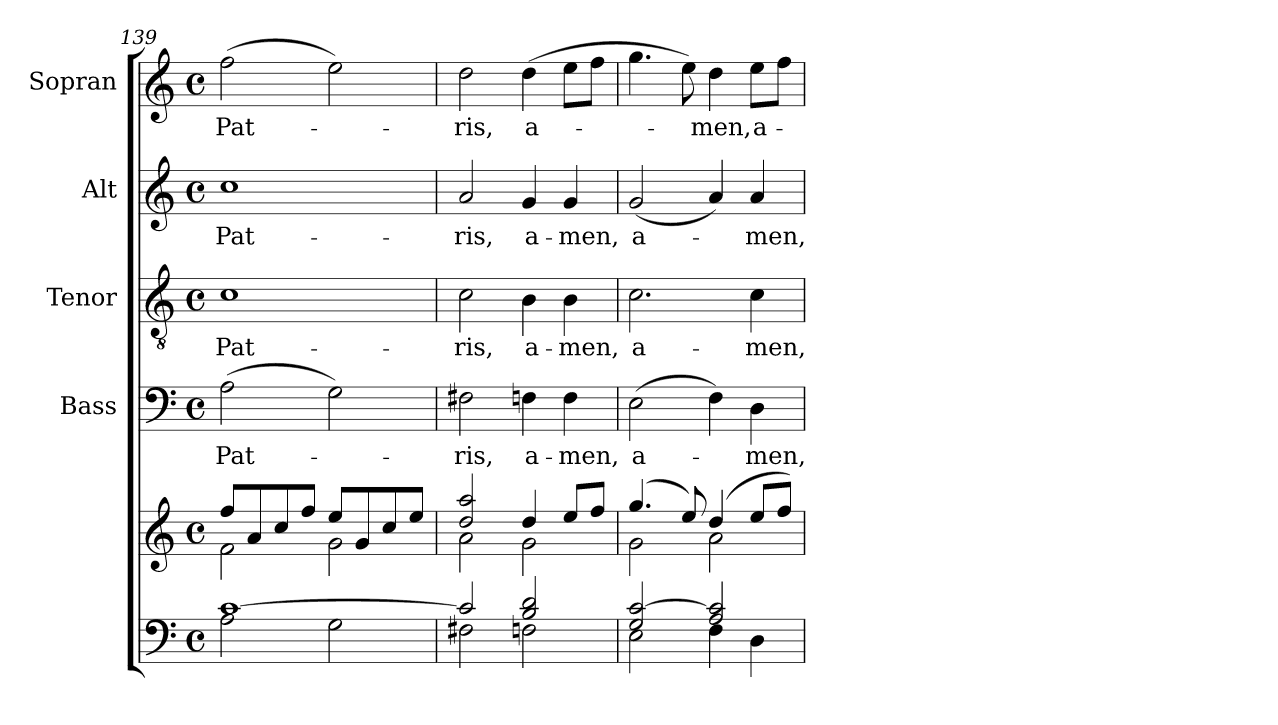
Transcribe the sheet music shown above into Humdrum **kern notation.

**kern	**kern	**kern	**text	**kern	**text	**kern	**text	**kern	**text
*part5	*part5	*part4	*part4	*part3	*part3	*part2	*part2	*part1	*part1
*staff6	*staff5	*staff4	*staff4	*staff3	*staff3	*staff2	*staff2	*staff1	*staff1
*	*	*I"Bass	*	*I"Tenor	*	*I"Alt	*	*I"Sopran	*
*	*	*I'B.	*	*I'T.	*	*I'A.	*	*I'S.	*
*clefF4	*clefG2	*clefF4	*	*clefGv2	*	*clefG2	*	*clefG2	*
*k[]	*k[]	*k[]	*	*k[]	*	*k[]	*	*k[]	*
*C:	*C:	*C:	*	*C:	*	*C:	*	*C:	*
*M4/4	*M4/4	*M4/4	*	*M4/4	*	*M4/4	*	*M4/4	*
*met(c)	*met(c)	*met(c)	*	*met(c)	*	*met(c)	*	*met(c)	*
=139	=139	=139	=139	=139	=139	=139	=139	=139	=139
*^	*^	*	*	*	*	*	*	*	*
!	!	!	!	!	!LO:LY:b	!	!LO:LY:b	!	!LO:LY:b	!	!LO:LY:b
[>1c	2A\	8ff/L	2f\	(>2A\	Pat-	1c	Pat-	1cc	Pat-	(>2ff\	Pat-
.	.	8a/	.	.	.	.	.	.	.	.	.
.	.	8cc/	.	.	.	.	.	.	.	.	.
.	.	8ff/J	.	.	.	.	.	.	.	.	.
.	2G\	8ee/L	2g\	2G\)	.	.	.	.	.	2ee\)	.
.	.	8g/	.	.	.	.	.	.	.	.	.
.	.	8cc/	.	.	.	.	.	.	.	.	.
.	.	8ee/J	.	.	.	.	.	.	.	.	.
=140	=140	=140	=140	=140	=140	=140	=140	=140	=140	=140	=140
!	!	!	!	!	!LO:LY:b	!	!LO:LY:b	!	!LO:LY:b	!	!LO:LY:b
2c/]	2F#X\	2dd/ 2aa/	2a\	2F#X\	-ris,	2c\	-ris,	2a/	-ris,	2dd\	-ris,
!	!	!	!	!	!LO:LY:b	!	!LO:LY:b	!	!LO:LY:b	!	!LO:LY:b
2B/ 2d/	2Fn\	4dd/	2g\	4Fn\	a-	4B\	a-	4g/	a-	(>4dd\	a-
!	!	!	!	!	!LO:LY:b	!	!LO:LY:b	!	!LO:LY:b	!	!
.	.	8ee/L	.	4F\	-men,	4B\	-men,	4g/	-men,	8ee\L	.
.	.	8ff/J	.	.	.	.	.	.	.	8ff\J	.
=141	=141	=141	=141	=141	=141	=141	=141	=141	=141	=141	=141
!	!	!	!	!	!LO:LY:b	!	!LO:LY:b	!	!LO:LY:b	!	!
2G/ [>2c/	2E\	(4.gg/	2g\	(>2E\	a-	2.c\	a-	(<2g/	a-	4.gg\	.
.	.	8ee/)	.	.	.	.	.	.	.	8ee\)	.
!	!	!	!	!	!	!	!	!	!	!	!LO:LY:b
2A/ 2c/]	4F\	(4dd/	2a\	4F\)	.	.	.	4a/)	.	4dd\	-men,
!	!	!	!	!	!LO:LY:b	!	!LO:LY:b	!	!LO:LY:b	!	!LO:LY:b
.	4D\	8ee/L	.	4D\	-men,	4c\	-men,	4a/	-men,	8ee\L	a-
.	.	8ff/J)	.	.	.	.	.	.	.	8ff\J	.
*v	*v	*	*	*	*	*	*	*	*	*	*
*	*v	*v	*	*	*	*	*	*	*	*
=	=	=	=	=	=	=	=	=	=
*-	*-	*-	*-	*-	*-	*-	*-	*-	*-
